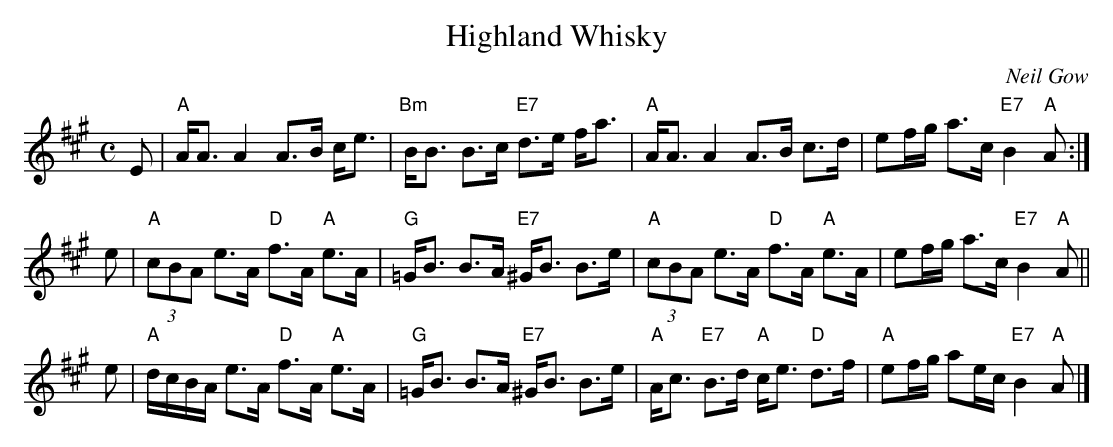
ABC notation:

X:1
T:Highland Whisky
C:Neil Gow
M:C
L:1/8
K:A
E \
| "A"A<A A2 A>B c<e | "Bm"B<B B>c "E7"d>e f<a \
| "A"A<A A2 A>B c>d | ef/g/ a>c "E7"B2 "A"A :|
e \
| "A"(3cBA e>A "D"f>A "A"e>A | "G"=G<B B>A "E7"^G<B B>e \
| "A"(3cBA e>A "D"f>A "A"e>A | ef/g/ a>c "E7"B2 "A"A ||
e \
| "A"d/c/B/A/ e>A "D"f>A "A"e>A | "G"=G<B B>A "E7"^G<B B>e \
| "A"A<c "E7"B>d "A"c<e "D"d>f | "A"ef/g/ ae/c/ "E7"B2 "A"A |]
